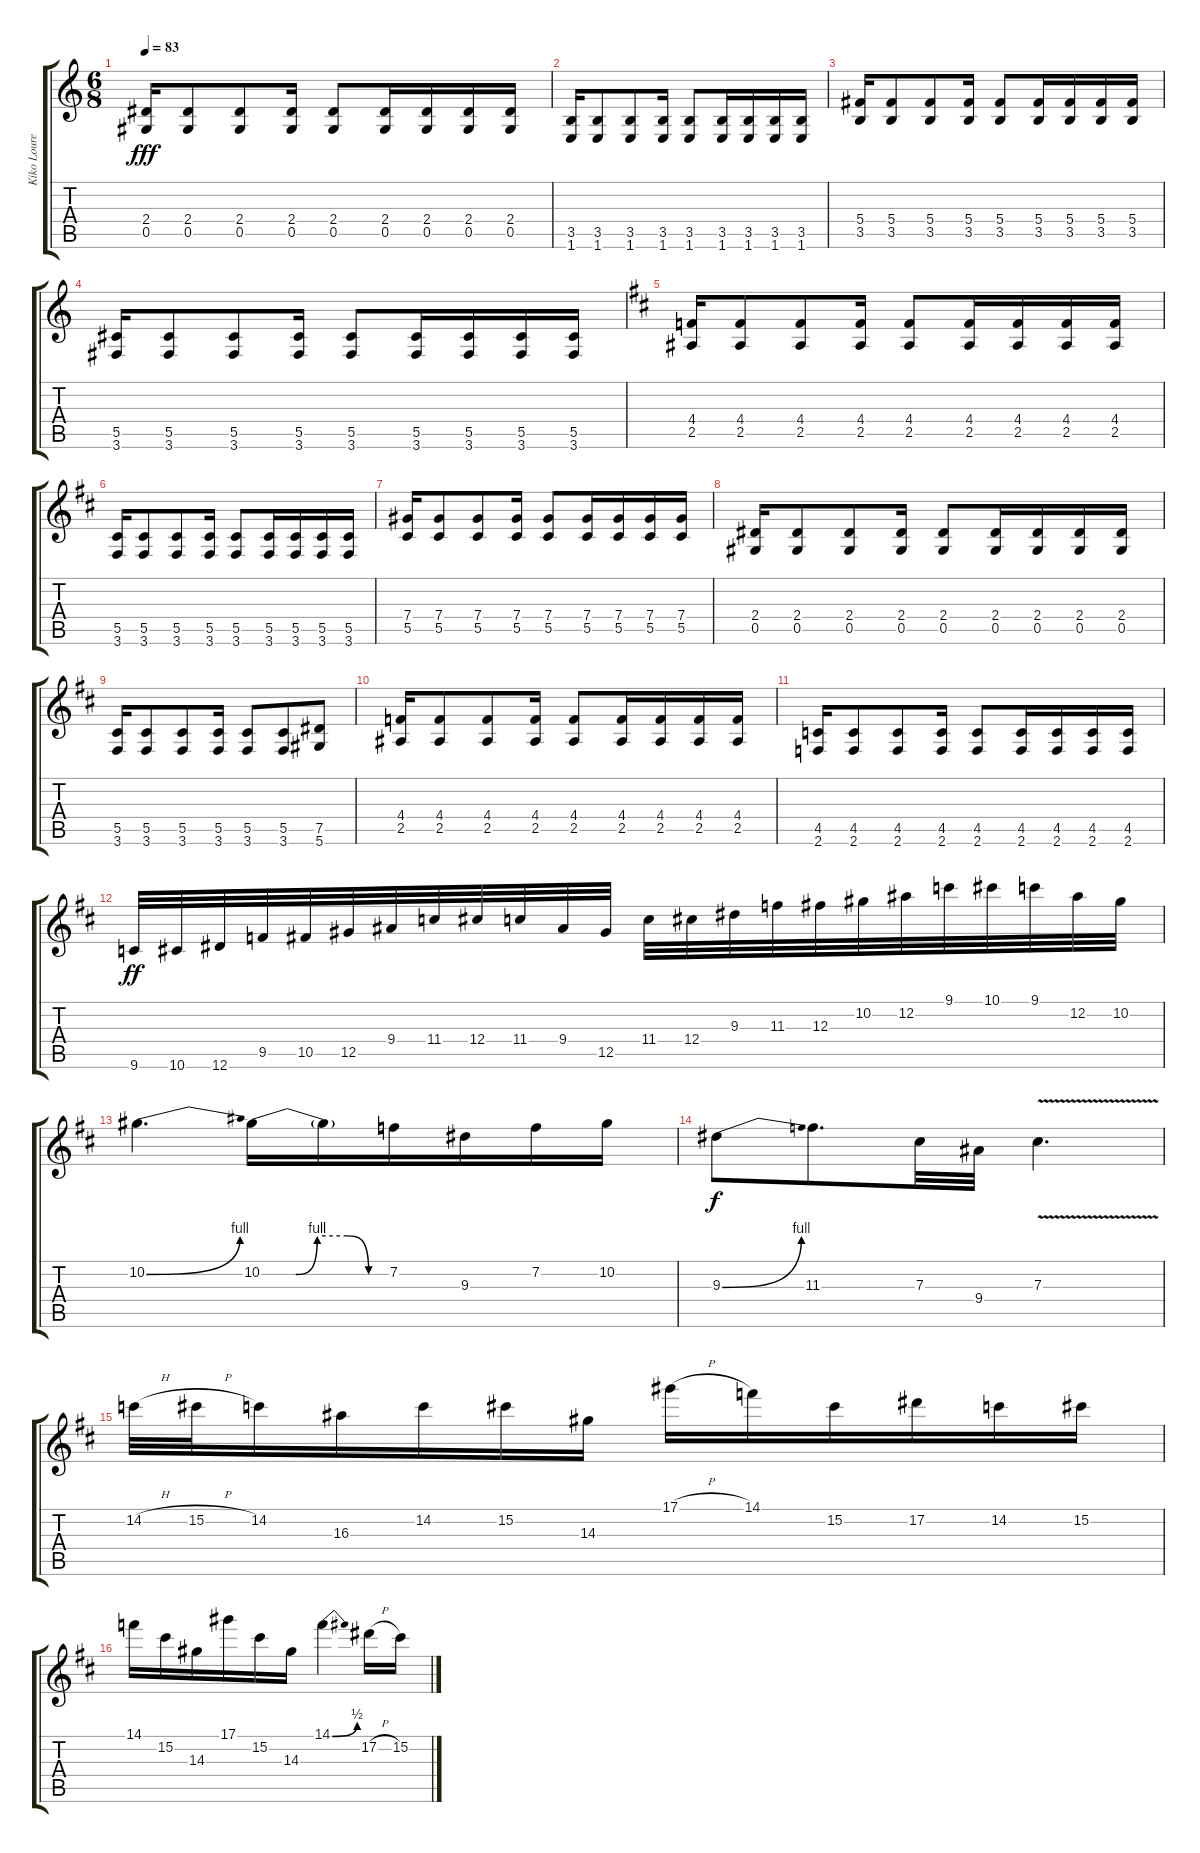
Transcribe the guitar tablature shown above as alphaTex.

\track ("Kiko Loureiro" "Kiko Loure") {instrument electricguitarjazz}
\staff {score tabs}
\tuning (Eb4 Bb3 Gb3 Db3 Ab2 Eb2) {hide}
\ts (6 8)
\tempo 83
\clef g2
\ks c
(2.4 0.5).16{dy fff} (2.4 0.5).8 (2.4 0.5).8 (2.4 0.5).16 (2.4 0.5).8 (2.4 0.5).16 (2.4 0.5).16 (2.4 0.5).16 (2.4 0.5).16 |
(3.5 1.6).16 (3.5 1.6).8 (3.5 1.6).8 (3.5 1.6).16 (3.5 1.6).8 (3.5 1.6).16 (3.5 1.6).16 (3.5 1.6).16 (3.5 1.6).16 |
(5.4 3.5).16 (5.4 3.5).8 (5.4 3.5).8 (5.4 3.5).16 (5.4 3.5).8 (5.4 3.5).16 (5.4 3.5).16 (5.4 3.5).16 (5.4 3.5).16 |
(5.5 3.6).16 (5.5 3.6).8 (5.5 3.6).8 (5.5 3.6).16 (5.5 3.6).8 (5.5 3.6).16 (5.5 3.6).16 (5.5 3.6).16 (5.5 3.6).16 |
\ks d
(4.4 2.5).16 (4.4 2.5).8 (4.4 2.5).8 (4.4 2.5).16 (4.4 2.5).8 (4.4 2.5).16 (4.4 2.5).16 (4.4 2.5).16 (4.4 2.5).16 |
(5.5 3.6).16 (5.5 3.6).8 (5.5 3.6).8 (5.5 3.6).16 (5.5 3.6).8 (5.5 3.6).16 (5.5 3.6).16 (5.5 3.6).16 (5.5 3.6).16 |
(7.4 5.5).16 (7.4 5.5).8 (7.4 5.5).8 (7.4 5.5).16 (7.4 5.5).8 (7.4 5.5).16 (7.4 5.5).16 (7.4 5.5).16 (7.4 5.5).16 |
(2.4 0.5).16 (2.4 0.5).8 (2.4 0.5).8 (2.4 0.5).16 (2.4 0.5).8 (2.4 0.5).16 (2.4 0.5).16 (2.4 0.5).16 (2.4 0.5).16 |
(5.5 3.6).16 (5.5 3.6).8 (5.5 3.6).8 (5.5 3.6).16 (5.5 3.6).8 (5.5 3.6).8 (7.5 5.6).8 |
(4.4 2.5).16 (4.4 2.5).8 (4.4 2.5).8 (4.4 2.5).16 (4.4 2.5).8 (4.4 2.5).16 (4.4 2.5).16 (4.4 2.5).16 (4.4 2.5).16 |
(4.5 2.6).16 (4.5 2.6).8 (4.5 2.6).8 (4.5 2.6).16 (4.5 2.6).8 (4.5 2.6).16 (4.5 2.6).16 (4.5 2.6).16 (4.5 2.6).16 |
9.6.32{dy ff volume 16} 10.6.32 12.6.32 9.5.32 10.5.32 12.5.32 9.4.32 11.4.32 12.4.32 11.4.32 9.4.32 12.5.32 11.4.32 12.4.32 9.3.32 11.3.32 12.3.32 10.2.32 12.2.32 9.1.32 10.1.32 9.1.32 12.2.32 10.2.32 |
10.2{be (bend 0 0 60 4)}.4{d} 10.2{be (custom 0 0 16 0 26 4 40 4 50 0 60 0)}.16 10.2{t}.16 7.2.16 9.3.16 7.2.16 10.2.16 |
9.3{be (bend 0 0 60 4)}.8{dy f} 11.3.8{d} 7.3.32 9.4.32 7.3{v}.4{d} |
14.2{h}.32 15.2{h}.32 14.2.16 16.3.16 14.2.16 15.2.16 14.3.16 17.1{h}.16 14.1.16 15.2.16 17.2.16 14.2.16 15.2.16 |
14.1.16 15.2.16 14.3.16 17.1.16 15.2.16 14.3.16 14.1{be (bend 0 0 60 2)}.4 17.2{h}.16 15.2.16
